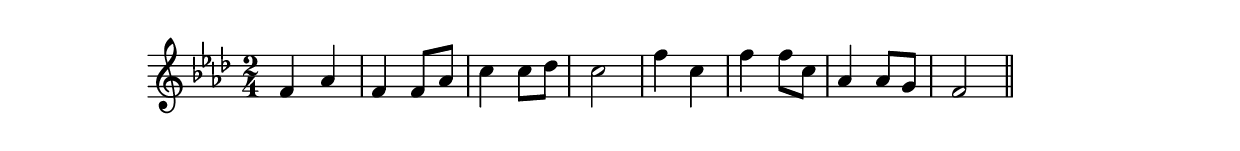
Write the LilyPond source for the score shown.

\version "2.14.0"
%{\header {
  composer = "G.A. Wedge"
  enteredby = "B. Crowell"
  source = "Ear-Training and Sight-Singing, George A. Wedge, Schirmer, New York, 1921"
}%}
\score{{\key f \minor
\time 2/4
%{\tempo 4=100
%}\relative f' {
  f4 as | f f8 as | c4 c8 des | c2 | f4 c | f f8 c | as4 as8 g | f2  \bar "||"
}

}}